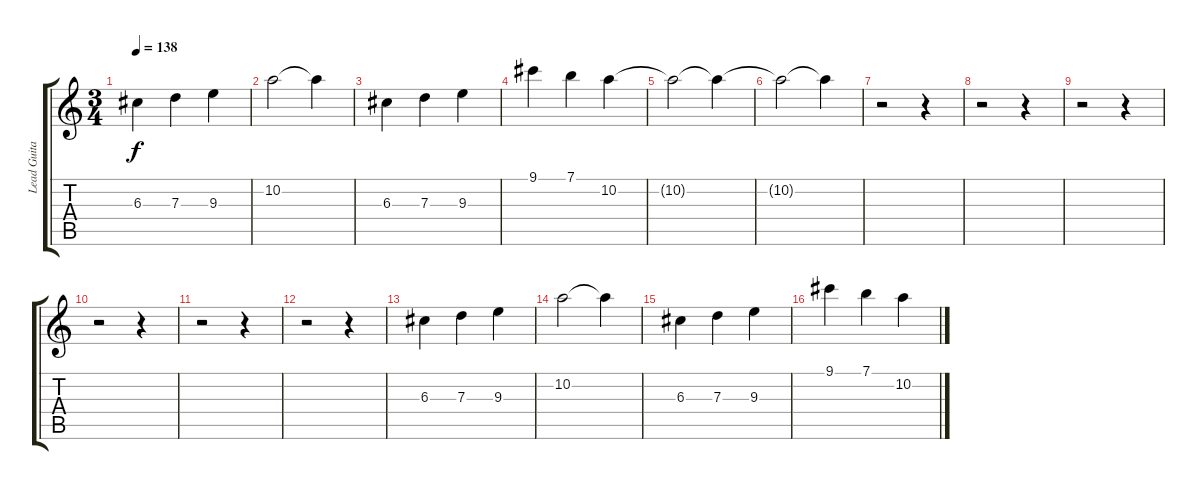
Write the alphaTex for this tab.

\track ("Lead Guitar" "Lead Guita") {instrument distortionguitar}
\staff {score tabs}
\tuning (E4 B3 G3 D3 A2 E2) {hide}
\ts (3 4)
\tempo 138
\clef g2
\ks c
6.3.4{dy f} 7.3.4 9.3.4 |
10.2.2 10.2{t}.4 |
6.3.4 7.3.4 9.3.4 |
9.1.4 7.1.4 10.2.4 |
10.2{t}.2 10.2{t}.4 |
10.2{t}.2 10.2{t}.4 |
r.2 r.4 |
r.2 r.4 |
r.2 r.4 |
r.2 r.4 |
r.2 r.4 |
r.2 r.4 |
6.3.4 7.3.4 9.3.4 |
10.2.2 10.2{t}.4 |
6.3.4 7.3.4 9.3.4 |
9.1.4 7.1.4 10.2.4
